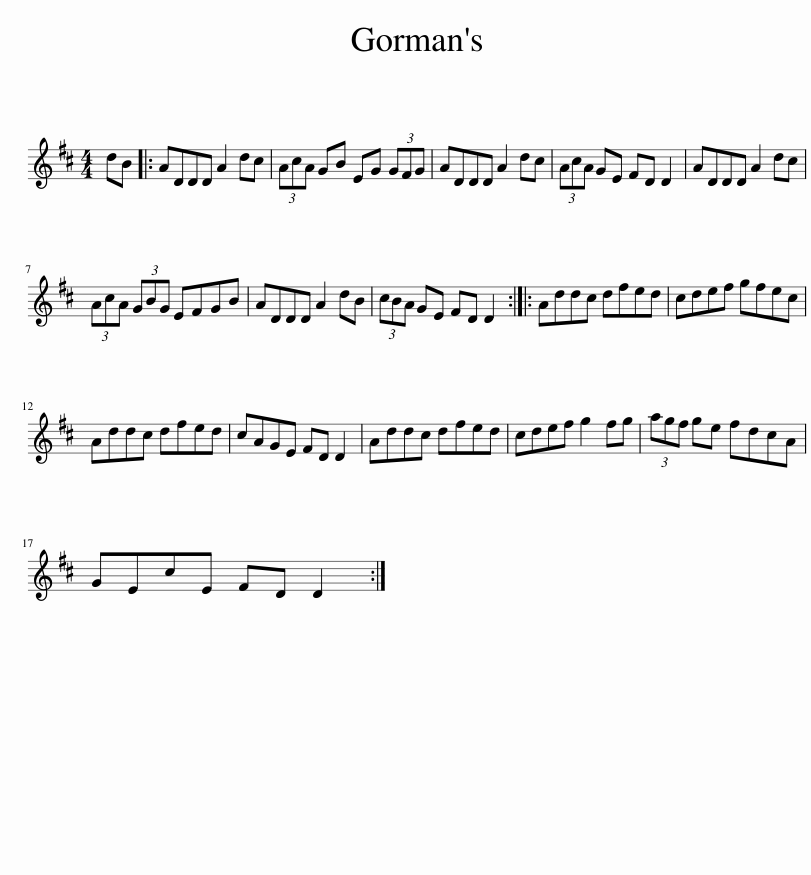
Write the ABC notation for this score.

X:1
L:1/8
M:4/4
I:linebreak $
K:D
V:1 treble
V:1
 dB |: ADDD A2 dc | (3AcA GB EG (3GFG | ADDD A2 dc | (3AcA GE FD D2 | %5
 ADDD A2 dc |$ (3AcA (3GBG EFGB | ADDD A2 dB | (3cBA GE FD D2 :: Addc dfed | %10
 cdef gfec |$ Addc dfed | cAGE FD D2 | Addc dfed | cdef g2 fg | %15
 (3agf ge fdcA |$ GEcE FD D2 :| %17
